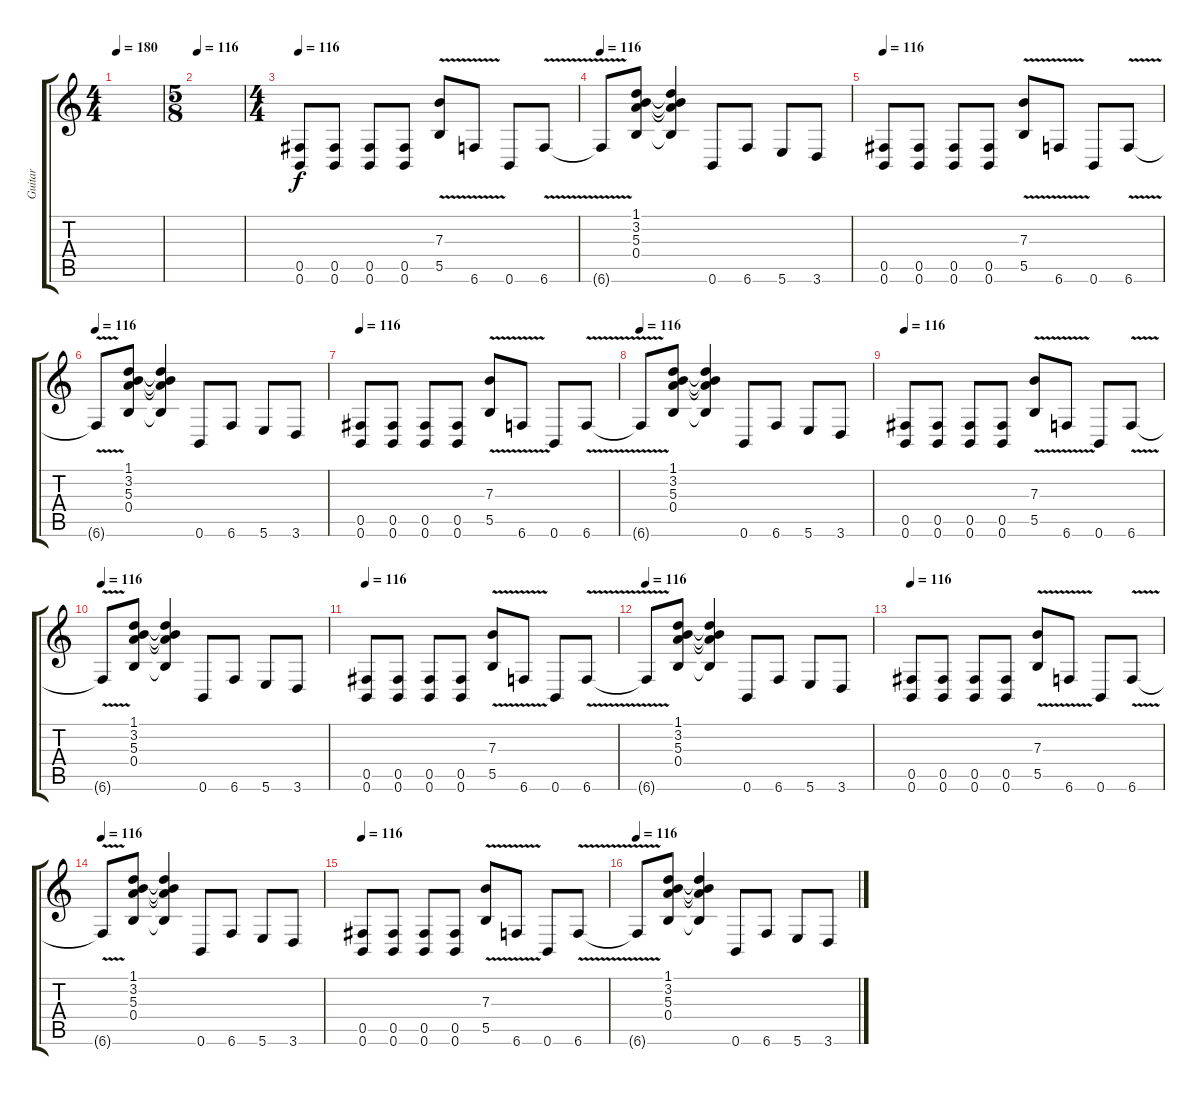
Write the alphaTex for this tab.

\track ("Guitar" "Guitar") {instrument distortionguitar}
\staff {score tabs}
\tuning (Db4 Ab3 E3 B2 Gb2 B1) {hide}
\ts (4 4)
\tempo 180
\clef g2
\ks c
|
\ts (5 8)
\tempo 116
|
\ts (4 4)
\tempo 116
(0.5 0.6).8{volume 13 instrument overdrivenguitar} (0.5 0.6).8 (0.5 0.6).8 (0.5 0.6).8 (7.3 5.5{v}).8 6.6{v}.8 0.6.8 6.6{v}.8 |
\tempo 116
6.6{t}.8 (1.1 3.2 5.3 0.4).8 (1.1{t} 3.2{t} 5.3{t} 0.4{t}).4 0.6.8 6.6.8 5.6.8 3.6.8 |
\tempo 116
(0.5 0.6).8{volume 13 instrument overdrivenguitar} (0.5 0.6).8 (0.5 0.6).8 (0.5 0.6).8 (7.3 5.5{v}).8 6.6{v}.8 0.6.8 6.6{v}.8 |
\tempo 116
6.6{t}.8 (1.1 3.2 5.3 0.4).8 (1.1{t} 3.2{t} 5.3{t} 0.4{t}).4 0.6.8 6.6.8 5.6.8 3.6.8 |
\tempo 116
(0.5 0.6).8{volume 13 instrument overdrivenguitar} (0.5 0.6).8 (0.5 0.6).8 (0.5 0.6).8 (7.3 5.5{v}).8 6.6{v}.8 0.6.8 6.6{v}.8 |
\tempo 116
6.6{t}.8 (1.1 3.2 5.3 0.4).8 (1.1{t} 3.2{t} 5.3{t} 0.4{t}).4 0.6.8 6.6.8 5.6.8 3.6.8 |
\tempo 116
(0.5 0.6).8{volume 13 instrument overdrivenguitar} (0.5 0.6).8 (0.5 0.6).8 (0.5 0.6).8 (7.3 5.5{v}).8 6.6{v}.8 0.6.8 6.6{v}.8 |
\tempo 116
6.6{t}.8 (1.1 3.2 5.3 0.4).8 (1.1{t} 3.2{t} 5.3{t} 0.4{t}).4 0.6.8 6.6.8 5.6.8 3.6.8 |
\tempo 116
(0.5 0.6).8{volume 13 instrument overdrivenguitar} (0.5 0.6).8 (0.5 0.6).8 (0.5 0.6).8 (7.3 5.5{v}).8 6.6{v}.8 0.6.8 6.6{v}.8 |
\tempo 116
6.6{t}.8 (1.1 3.2 5.3 0.4).8 (1.1{t} 3.2{t} 5.3{t} 0.4{t}).4 0.6.8 6.6.8 5.6.8 3.6.8 |
\tempo 116
(0.5 0.6).8{volume 13 instrument overdrivenguitar} (0.5 0.6).8 (0.5 0.6).8 (0.5 0.6).8 (7.3 5.5{v}).8 6.6{v}.8 0.6.8 6.6{v}.8 |
\tempo 116
6.6{t}.8 (1.1 3.2 5.3 0.4).8 (1.1{t} 3.2{t} 5.3{t} 0.4{t}).4 0.6.8 6.6.8 5.6.8 3.6.8 |
\tempo 116
(0.5 0.6).8{volume 13 instrument overdrivenguitar} (0.5 0.6).8 (0.5 0.6).8 (0.5 0.6).8 (7.3 5.5{v}).8 6.6{v}.8 0.6.8 6.6{v}.8 |
\tempo 116
6.6{t}.8 (1.1 3.2 5.3 0.4).8 (1.1{t} 3.2{t} 5.3{t} 0.4{t}).4 0.6.8 6.6.8 5.6.8 3.6.8
